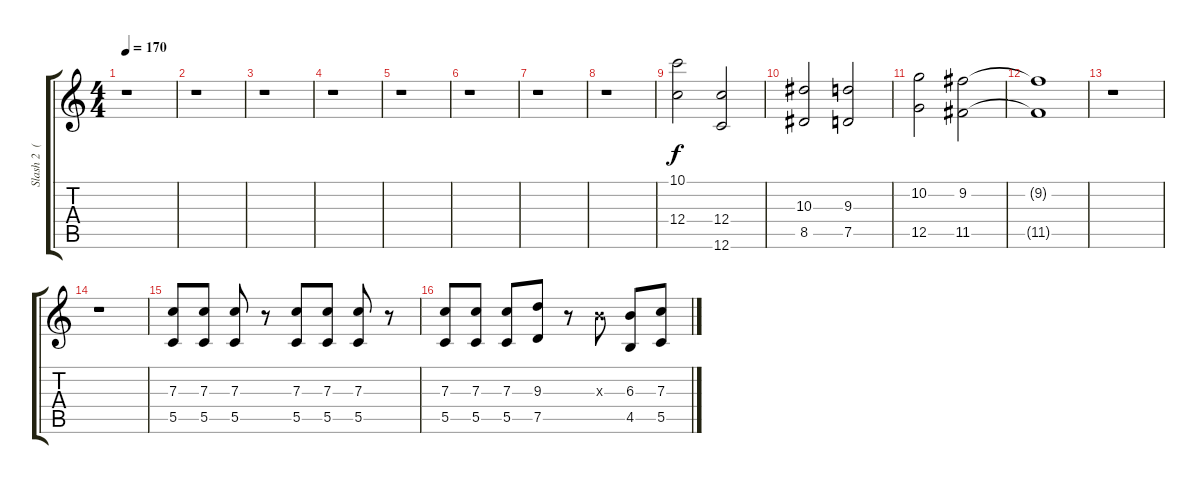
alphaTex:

\track ("Slash 2  ( Lead Guitar )" "Slash 2  (") {instrument distortionguitar}
\staff {score tabs}
\tuning (D4 A3 F3 C3 G2 C2) {hide}
\ts (4 4)
\tempo 170
\clef g2
\ks c
r.1{dy f} |
r.1 |
r.1 |
r.1 |
r.1 |
r.1 |
r.1 |
r.1 |
(10.1 12.4).2 (12.4 12.6).2 |
(10.3 8.5).2 (9.3 7.5).2 |
(10.2 12.5).2 (9.2 11.5).2 |
(9.2{t} 11.5{t}).1 |
r.1 |
r.1 |
(7.3 5.5).8 (7.3 5.5).8 (7.3 5.5).8 r.8 (7.3 5.5).8 (7.3 5.5).8 (7.3 5.5).8 r.8 |
(7.3 5.5).8 (7.3 5.5).8 (7.3 5.5).8 (9.3 7.5).8 r.8 6.3{x}.8 (6.3 4.5).8 (7.3 5.5).8
